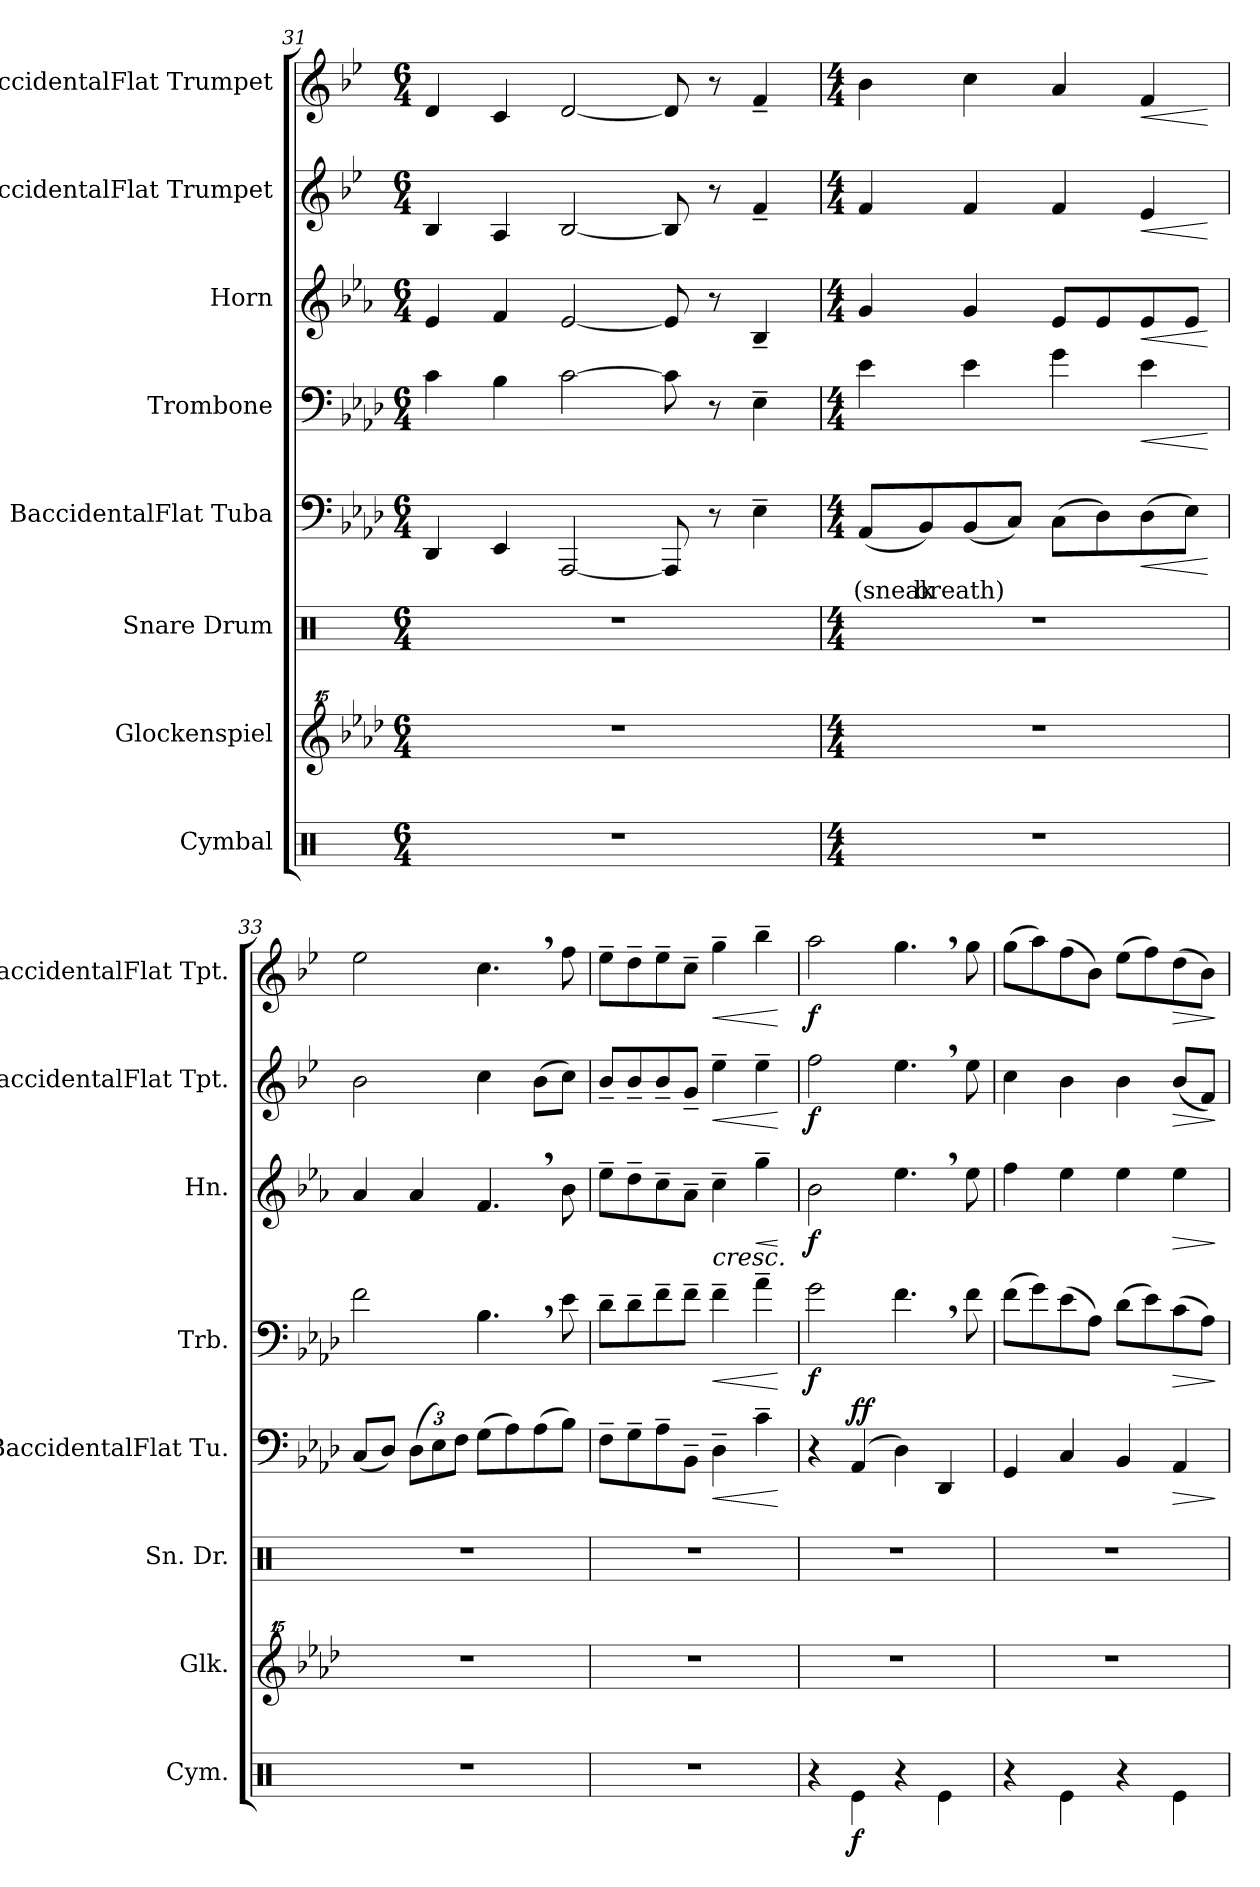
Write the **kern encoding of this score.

**kern	**dynam	**kern	**kern	**kern	**text	**dynam	**kern	**dynam	**kern	**dynam	**kern	**dynam	**kern	**dynam
*part8	*part8	*part7	*part6	*part5	*part5	*part5	*part4	*part4	*part3	*part3	*part2	*part2	*part1	*part1
*staff8	*staff8	*staff7	*staff6	*staff5	*staff5	*staff5	*staff4	*staff4	*staff3	*staff3	*staff2	*staff2	*staff1	*staff1
*I"Cymbal	*	*I"Glockenspiel	*I"Snare Drum	*I"BaccidentalFlat Tuba	*	*	*I"Trombone	*	*I"Horn	*	*I"BaccidentalFlat Trumpet	*	*I"BaccidentalFlat Trumpet	*
*I'Cym.	*	*I'Glk.	*I'Sn. Dr.	*I'BaccidentalFlat Tu.	*	*	*I'Trb.	*	*I'Hn.	*	*I'BaccidentalFlat Tpt.	*	*I'BaccidentalFlat Tpt.	*
!!LO:PB:g=z
*clefX	*	*clefG^^2	*clefX	*clefF4	*	*	*clefF4	*	*clefG2	*	*clefG2	*	*clefG2	*
*	*	*	*	*	*	*	*	*	*ITrd4c7	*	*ITrd1c2	*	*ITrd1c2	*
*k[]	*	*k[b-e-a-d-]	*k[]	*k[b-e-a-d-]	*	*	*k[b-e-a-d-]	*	*k[b-e-a-d-]	*	*k[b-e-a-d-]	*	*k[b-e-a-d-]	*
*M6/4	*	*M6/4	*M6/4	*M6/4	*	*	*M6/4	*	*M6/4	*	*M6/4	*	*M6/4	*
=31	=31	=31	=31	=31	=31	=31	=31	=31	=31	=31	=31	=31	=31	=31
1.r	.	1.r	1.r	4DD-/	.	.	4c\	.	4A-/	.	4A-/	.	4c/	.
.	.	.	.	4EE-/	.	.	4B-\	.	4B-/	.	4G/	.	4B-/	.
.	.	.	.	[2AAA-/	.	.	[2c\	.	[2A-/	.	[2A-/	.	[2c/	.
.	.	.	.	8AAA-/]	.	.	8c\]	.	8A-/]	.	8A-/]	.	8c/]	.
.	.	.	.	8r	.	.	8r	.	8r	.	8r	.	8r	.
.	.	.	.	4E-~\	.	.	4E-~\	.	4E-~/	.	4e-~/	.	4e-~/	.
=32	=32	=32	=32	=32	=32	=32	=32	=32	=32	=32	=32	=32	=32	=32
*M4/4	*	*M4/4	*M4/4	*M4/4	*	*	*M4/4	*	*M4/4	*	*M4/4	*	*M4/4	*
1r	.	1r	1r	(8AA-/L	(sneak	.	4e-\	.	4c/	.	4e-/	.	4a-\	.
.	.	.	.	8BB-/)	breath)	.	.	.	.	.	.	.	.	.
.	.	.	.	(8BB-/	.	.	4e-\	.	4c/	.	4e-/	.	4b-\	.
.	.	.	.	8C/J)	.	.	.	.	.	.	.	.	.	.
.	.	.	.	(8C\L	.	.	4g\	.	8A-/L	.	4e-/	.	4g/	.
.	.	.	.	8D-\)	.	.	.	.	8A-/	.	.	.	.	.
!	!	!	!	!	!	!LO:HP:b	!	!LO:HP:b	!	!LO:HP:b	!	!LO:HP:b	!	!LO:HP:b
.	.	.	.	(8D-\	.	<	4e-\	<	8A-/	<	4d-/	<	4e-/	<
.	.	.	.	8E-\J)	.	.	.	.	8A-/J	.	.	.	.	.
.	.	.	.	.	.	[	.	[	.	[	.	[	.	[
=33	=33	=33	=33	=33	=33	=33	=33	=33	=33	=33	=33	=33	=33	=33
1r	.	1r	1r	(8C/L	.	.	2f\	.	4d-/	.	2a-\	.	2dd-\	.
.	.	.	.	8D-/J)	.	.	.	.	.	.	.	.	.	.
*	*	*	*	*Xbrackettup	*	*	*	*	*	*	*	*	*	*
.	.	.	.	(12D-\L	.	.	.	.	4d-/	.	.	.	.	.
.	.	.	.	12E-\)	.	.	.	.	.	.	.	.	.	.
.	.	.	.	12F\J	.	.	.	.	.	.	.	.	.	.
.	.	.	.	(8G\L	.	.	4.B-,\	.	4.B-,/	.	4b-\	.	4.b-,\	.
.	.	.	.	8A-\)	.	.	.	.	.	.	.	.	.	.
.	.	.	.	(8A-\	.	.	.	.	.	.	(8a-\L	.	.	.
.	.	.	.	8B-\J)	.	.	8e-\	.	8e-\	.	8b-\J)	.	8ee-\	.
!!LO:PB:g=z
=34	=34	=34	=34	=34	=34	=34	=34	=34	=34	=34	=34	=34	=34	=34
1r	.	1r	1r	8F~\L	.	.	8d-~\L	.	8a-~\L	.	8a-~/L	.	8dd-~\L	.
.	.	.	.	8G~\	.	.	8d-~\	.	8g~\	.	8a-~/	.	8cc~\	.
.	.	.	.	8A-~\	.	.	8f~\	.	8f~\	.	8a-~/	.	8dd-~\	.
.	.	.	.	8BB-~\J	.	.	8f~\J	.	8d-~\J	.	8f~/J	.	8b-~\J	.
!	!	!	!	!	!	!LO:HP:b	!	!LO:HP:b	!	!LO:HP:b	!	!LO:HP:b	!	!LO:HP:b
.	.	.	.	4D-~\	.	<	4f~\	<	4f~\	<	4dd-~\	<	4ff~\	<
!	!	!	!	!	!	!	!	!	!	!LO:HP:b	!	!	!	!
!	!	!	!	!	!	!	!	!	!	!LO:HP:n=1:b	!	!	!	!
!	!	!	!	!	!	!	!	!	!	!LO:HP:n=1:b	!	!	!	!
!	!	!	!	!	!	!	!	!	!	!LO:HP:n=1:b	!	!	!	!
.	.	.	.	4c~\	.	.	4a-~\	.	4cc~\	< < < <	4dd-~\	.	4aa-~\	.
.	.	.	.	.	.	[	.	[	.	[ [	.	[	.	[
=35	=35	=35	=35	=35	=35	=35	=35	=35	=35	=35	=35	=35	=35	=35
!	!	!	!	!	!	!	!	!LO:DY:b	!	!LO:DY:b	!	!LO:DY:b	!	!LO:DY:b
4r	.	1r	1r	4r	.	.	2g\	f	2e-\	f	2ee-\	f	2gg\	f
!	!LO:DY:b	!	!	!	!	!LO:DY:a	!	!	!	!	!	!	!	!
!	!	!	!	!	!	!LO:DY:n=1:b	!	!	!	!	!	!	!	!
4Re\	f	.	.	(4AA-/	.	f f	.	.	.	.	.	.	.	.
4r	.	.	.	4D-\)	.	.	4.f,\	.	4.a-,\	[	4.dd-,\	.	4.ff,\	.
4Re\	.	.	.	4DD-/	.	.	.	.	.	.	.	.	.	.
.	.	.	.	.	.	.	8f\	.	8a-\	[	8dd-\	.	8ff\	.
.	.	.	.	.	.	.	.	.	.	[	.	.	.	.
=36	=36	=36	=36	=36	=36	=36	=36	=36	=36	=36	=36	=36	=36	=36
4r	.	1r	1r	4GG/	.	.	(8f\L	.	4b-\	.	4b-\	.	(8ff\L	.
.	.	.	.	.	.	.	8g\)	.	.	.	.	.	8gg\)	.
4Re\	.	.	.	4C/	.	.	(8e-\	.	4a-\	.	4a-\	.	(8ee-\	.
.	.	.	.	.	.	.	8A-\J)	.	.	.	.	.	8a-\J)	.
4r	.	.	.	4BB-/	.	.	(8d-\L	.	4a-\	.	4a-\	.	(8dd-\L	.
.	.	.	.	.	.	.	8e-\)	.	.	.	.	.	8ee-\)	.
!	!	!	!	!	!	!LO:HP:b	!	!LO:HP:b	!	!LO:HP:b	!	!LO:HP:b	!	!LO:HP:b
4Re\	.	.	.	4AA-/	.	>	(8c\	>	4a-\	>	(8a-/L	>	(8cc\	>
.	.	.	.	.	.	.	8A-\J)	.	.	.	8e-/J)	.	8a-\J)	.
.	.	.	.	.	.	]	.	]	.	]	.	]	.	]
=	=	=	=	=	=	=	=	=	=	=	=	=	=	=
*-	*-	*-	*-	*-	*-	*-	*-	*-	*-	*-	*-	*-	*-	*-
